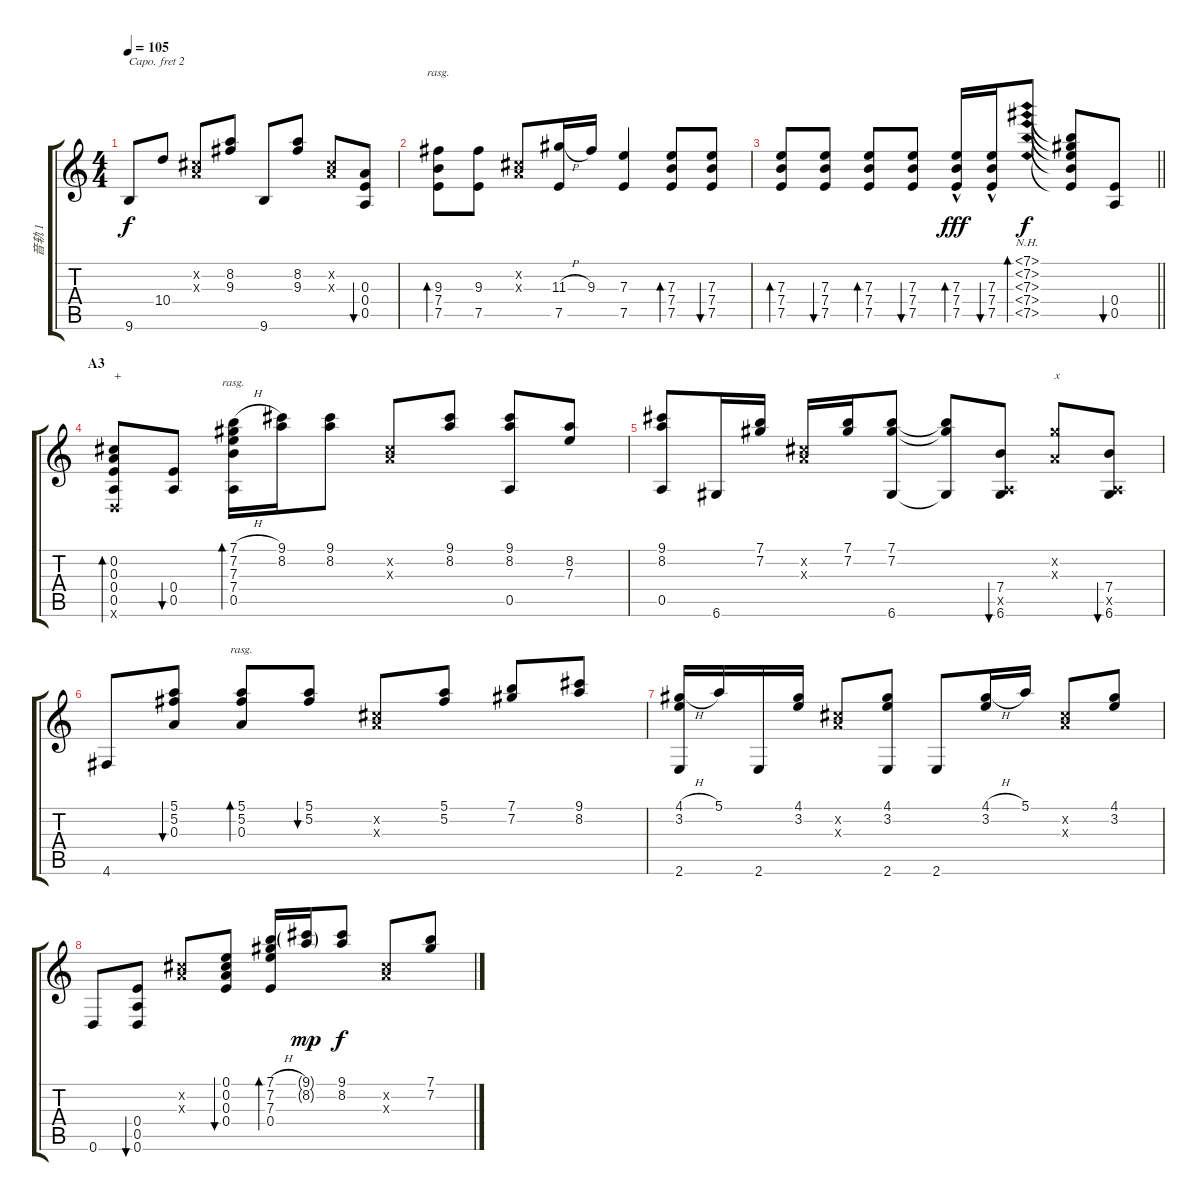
\track ("音轨 1" "音轨 1") {instrument acousticguitarsteel}
\staff {score tabs}
\capo 2
\tuning (D4 B3 G3 D3 G2 C2) {hide}
\ts (4 4)
\tempo 105
\clef g2
\ks c
9.6.8{dy f} 10.4.8 (0.2{x} 0.3{x}).8{beam Up} (8.2 9.3).8{beam Up} 9.6.8 (8.2 9.3).8 (0.2{x} 0.3{x}).8 (0.3 0.4 0.5).8{bu 60} |
(9.3 7.4 7.5).8{bd 480 rasg ii} (9.3 7.5).8 (0.2{x} 0.3{x}).8{beam Up} (11.3{h} 7.5).16{beam Up} 9.3.16{beam Up} (7.3 7.5).4 (7.3 7.4 7.5).8{bd 60} (7.3 7.4 7.5).8{bu 60} |
\barLineRight lightlight
(7.3 7.4 7.5).8{bd 60} (7.3 7.4 7.5).8{bu 60} (7.3 7.4 7.5).8{bd 60} (7.3 7.4 7.5).8{bu 60} (7.3{hac} 7.4{hac} 7.5{hac}).16{bd 120 dy fff beam Up} (7.3{hac} 7.4{hac} 7.5{hac}).16{bu 120 beam Up} (7.1{nh} 7.2{nh} 7.3{nh} 7.4{nh} 7.5{nh}).8{bd 120 dy f beam Up} (7.1{t} 7.2{t} 7.3{t} 7.4{t} 7.5{t}).8{beam Up} (0.4 0.5).8{bu 120} |
\section ("" "A3")
(0.2 0.3 0.4 0.5 0.6{x}).8{bd 120 txt "+"} (0.4 0.5).8{bu 120} (7.1{h} 7.2 7.3 7.4 0.5).16{bd 480 rasg ii} (9.1 8.2).16 (9.1 8.2).8 (0.2{x} 0.3{x}).8{beam Up} (9.1 8.2).8{beam Up} (9.1 8.2 0.5).8{beam Up} (8.2 7.3).8{beam Up} |
(9.1 8.2 0.5).8 6.6.16 (7.1 7.2).16 (0.2{x} 0.3{x}).16 (7.1 7.2).16 (7.1 7.2 6.6).8 (7.1{t} 7.2{t} 6.6{t}).8 (7.4 0.5{x} 6.6).8{bu 60} (7.2{x} 0.3{x}).8{txt "x" beam Up} (7.4 0.5{x} 6.6).8{bu 60 beam Up} |
4.6.8 (5.1 5.2 0.3).8{bu 240} (5.1 5.2 0.3).8{bd 480 rasg ii beam Up} (5.1 5.2).8{bu 120 beam Up} (0.2{x} 0.3{x}).8{beam Up} (5.1 5.2).8{beam Up} (7.1 7.2).8{beam Up} (9.1 8.2).8{beam Up} |
(4.1{h} 3.2 2.6).16 5.1.16 2.6.16 (4.1 3.2).16 (0.2{x} 0.3{x}).8{beam Up} (4.1 3.2 2.6).8{beam Up} 2.6.8 (4.1{h} 3.2).16 5.1.16 (0.2{x} 0.3{x}).8{beam Up} (4.1 3.2).8{beam Up} |
0.6.8 (0.4 0.5 0.6).8{bu 120} (0.2{x} 0.3{x}).8 (0.1 0.2 0.3 0.4).8{bu 480} (7.1{h} 7.2 7.3 0.4).16{bd 120 beam Up} (9.1{g} 8.2{g}).16{dy mp beam Up} (9.1 8.2).8{dy f beam Up} (0.2{x} 0.3{x}).8{beam Up} (7.1 7.2).8{beam Up}
